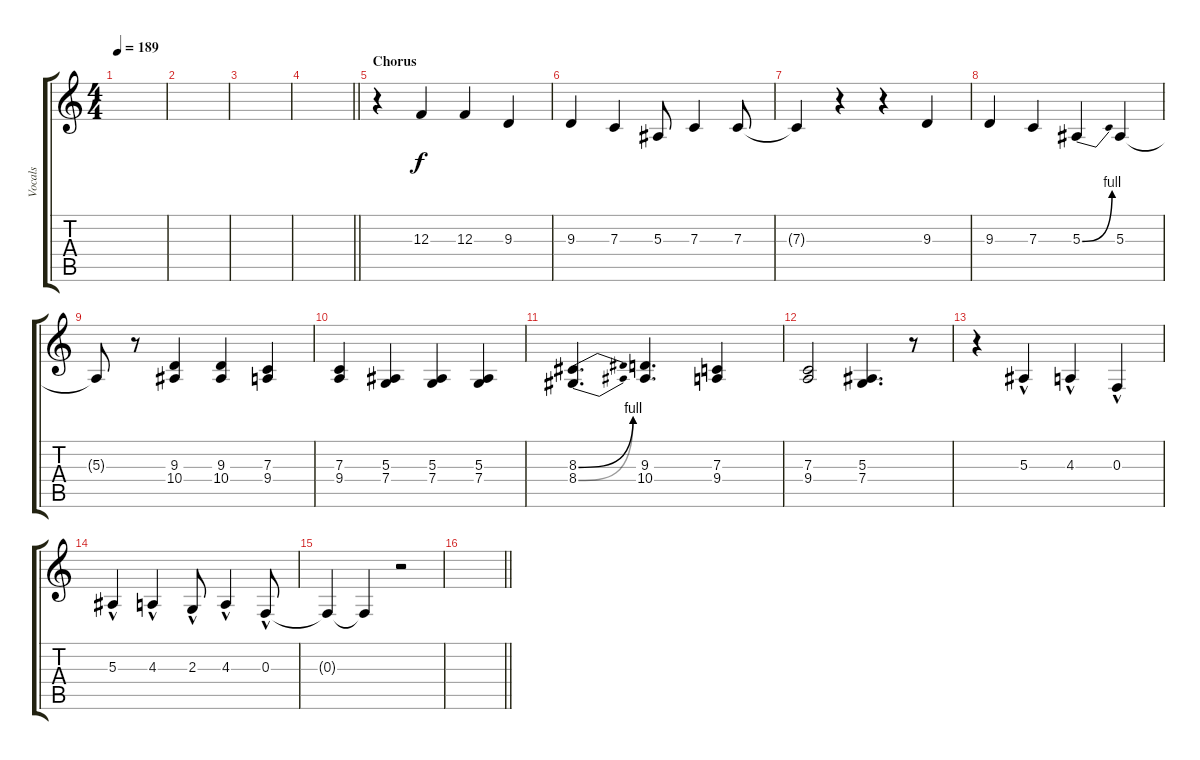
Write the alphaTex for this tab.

\track ("Vocals" "Vocals") {instrument bassoon}
\staff {score tabs}
\tuning (D4 A3 F3 C3 G2 D2) {hide}
\ts (4 4)
\tempo 189
\clef g2
\ks c
|
|
|
\barLineRight lightlight
|
\section ("" "Chorus")
r.4 12.3.4 12.3.4 9.3.4 |
9.3.4 7.3.4 5.3.8 7.3.4 7.3.8 |
7.3{t}.4 r.4 r.4 9.3.4 |
9.3.4 7.3.4 5.3{be (bend 0 0 60 4)}.4 5.3.4 |
5.3{t}.8 r.8 (9.3 10.4).4 (9.3 10.4).4 (7.3 9.4).4 |
(7.3 9.4).4 (5.3 7.4).4 (5.3 7.4).4 (5.3 7.4).4 |
(8.3{be (bend 0 0 60 4)} 8.4{be (bend 0 0 60 4)}).4{d} (9.3 10.4).4{d} (7.3 9.4).4 |
(7.3 9.4).2 (5.3 7.4).4{d} r.8 |
r.4 5.3{hac}.4 4.3{hac}.4 0.3{hac}.4 |
5.3{hac}.4 4.3{hac}.4 2.3{hac}.8 4.3{hac}.4 0.3{hac}.8 |
0.3{t}.4 0.3{t}.4 r.2 |
\barLineRight lightlight
